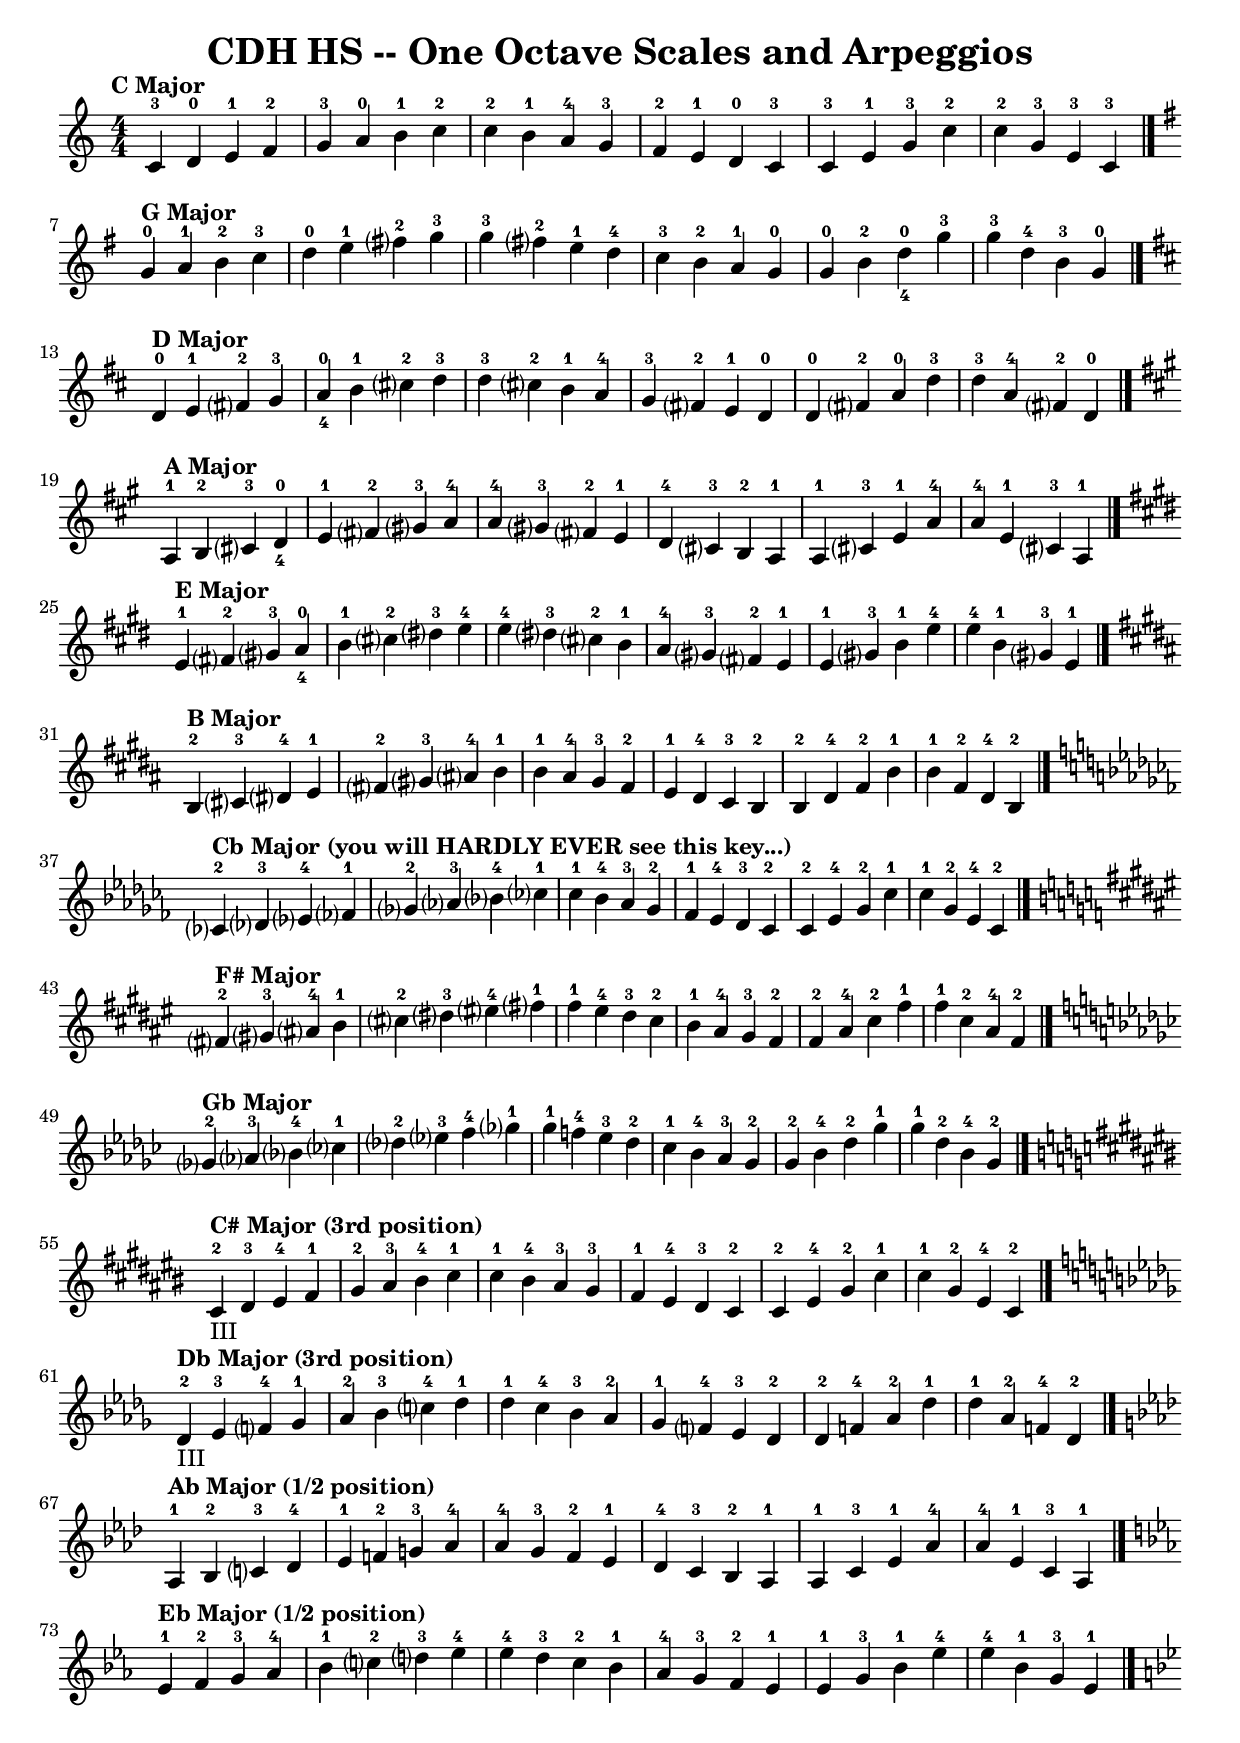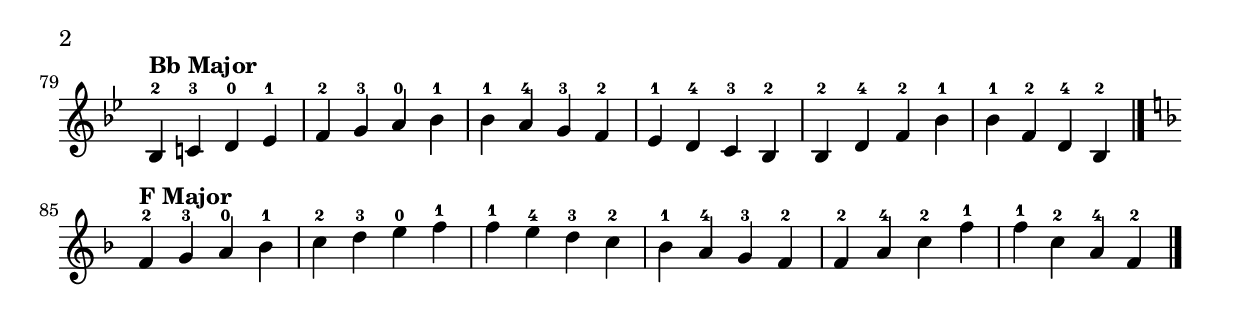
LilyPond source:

\version "2.18.2"
\header{
  title = "CDH HS -- One Octave Scales and Arpeggios"
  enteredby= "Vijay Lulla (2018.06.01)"
}

%% http://lilypond.org/doc/v2.18/Documentation/notation/graphic
downarrow=\markup{\combine \draw-line #'(0 . 2) \arrow-head #Y #DOWN ##t}
uparrow=\markup{ \combine \draw-line #'(0 . -2) \arrow-head #Y #UP ##t }
%% The way to use the above definitions is like this:
%%   \relative c' {
%%     cis!4^\uparrow d4 e4 fis!4^\uparrow
%%   }

%% However if you want to use something like cis!4\uparrow then use the
%% following event functions
%%
%% uparrow = #(define-event-function (parser location) () #{ ^ \markup{\combine \draw-line #'(0 . -2) \arrow-head #Y #UP ##f } #})
%% downarrow = #(define-event-function (parser location) () #{ ^ \markup{\combine \draw-line #'(0 . 2) \arrow-head #Y #DOWN ##f } #})
%%
%% and now you can use the following instead:
%%   \relative c' {
%%     cis!4\uparrow d4 e4 fis!4\uparrow
%%   }



%% https://lists.gnu.org/archive/html/lilypond-user/2015-12/msg00566.html
myDisplayBarNumber = {
  % Allow bar numbers to be displayed not only at beginning of lines:
  %   \once\override Score.BarNumber.break-visibility = ##(#f #t #t)
  \once\override Score.BarNumber.break-visibility = ##(#f #t #f)

  % Allow bar number 1 to be displayed
  \once\set Score.barNumberVisibility = #all-bar-numbers-visible
}

date = #(strftime "%Y-%m-%d" (localtime (current-time)))


\paper {
  indent = 0
}

\layout {
  \context {
    \Score
      %% \override BarNumber.break-visibility = ##(#f #t #t)
      \override MultiMeasureRest.expand-limit = #1
      %% \override SpacingSpanner.base-shortest-duration = #(ly:make-moment 1/20)
  }
}

voiceconsts = {
  \numericTimeSignature
  \compressFullBarRests
  \tempo "C Major"
}

%% showLastLength = R1*8 %% last few measures %% Comment to typeset whole score

\book {
  \score {
    \new Staff {
      \new Voice {
        \relative c' {
          %% \set Staff.explicitKeySignatureVisibility = #all-invisible
          \voiceconsts
          \time 4/4 \clef treble
          \key c \major
          c4-3 d4-0 e4-1 f4-2 | g4-3 a4-0 b4-1 c4-2 | c4-2 b4-1 a4-4 g4-3 |
          f4-2 e4-1 d4-0 c4-3 | %% \break
          c4-3 e4-1 g4-3 c4-2 | c4-2 g4-3  e4-3 c4-3 \bar "|." \break

          \key g \major
          \tempo "G Major"
          g'4-0 a4-1 b4-2 c4-3 | d4-0 e4-1 fis?4-2 g4-3 | g4-3 fis?4-2 e4-1 d4-4 |
          c4-3 b4-2 a4-1 g4-0 | %% \break
          g4-0 b4-2 d4-0_4 g4-3 | g4-3 d4-4 b4-3 g4-0 \bar "|." \break

          \key d \major
          \tempo "D Major"
          d4-0 e4-1 fis?4-2 g4-3 | a4-0_4 b4-1 cis?4-2 d4-3 |
          d4-3 cis?4-2 b4-1 a4-4 | g4-3 fis?4-2 e4-1 d4-0 | %% \break
          d4-0 fis?4-2 a4-0 d4-3 | d4-3 a4-4 fis?4-2 d4-0 \bar "|." \break

          \key a \major
          \tempo "A Major"
          a4-1 b4-2 cis?4-3 d4-0_4 | e4-1 fis?4-2 gis?4-3 a4-4 |
          a4-4 gis?4-3 fis?4-2 e4-1 | d4-4 cis?4-3 b4-2 a4-1 | %% \break
          a4-1 cis?4-3 e4-1 a4-4 | a4-4 e4-1 cis?4-3 a4-1 \bar "|." \break

          \key e \major
          \tempo "E Major"
          e'4-1 fis?4-2 gis?4-3 a4-0_4 | b4-1 cis?4-2 dis?4-3 e4-4 |
          e4-4 dis?4-3 cis?4-2 b4-1 | a4-4 gis?4-3 fis?4-2 e4-1 | %% \break
          e4-1 gis?4-3 b4-1 e4-4 | e4-4 b4-1 gis?4-3 e4-1 | \bar "|." \break

          \key b \major
          \tempo "B Major"
          b4-2 cis?4-3 dis?4-4 e4-1 | fis?4-2 gis?4-3 ais?4-4 b4-1 |
          b4-1 ais4-4 gis4-3 fis4-2 | e4-1 dis4-4 cis4-3 b4-2 | %% \break
          b4-2 dis4-4 fis4-2 b4-1 | b4-1 fis4-2 dis4-4 b4-2  \bar "|." \break

          \key ces \major
          \tempo "Cb Major (you will HARDLY EVER see this key...)"
          ces?4-2 des?4-3 ees?4-4 fes?4-1 | ges?4-2 aes?4-3 bes?4-4 ces?4-1 |
          ces4-1 bes4-4 aes4-3 ges4-2 | fes4-1 ees4-4 des4-3 ces4-2 | %% \break
          ces4-2 ees4-4 ges4-2 ces4-1 | ces4-1 ges4-2 ees4-4 ces4-2 \bar "|." \break

          \key fis \major
          \tempo "F# Major"
          fis?4-2 gis?4-3 ais?4-4 b4-1 | cis?4-2 dis?4-3 eis?4-4 fis?4-1 |
          fis4-1 eis4-4 dis4-3 cis4-2 | b4-1 ais-4 gis4-3 fis4-2 | %% \break
          fis4-2 ais4-4 cis4-2 fis4-1 | fis4-1 cis4-2 ais4-4 fis4-2 \bar "|." \break

          \key ges \major
          \tempo "Gb Major"
          ges?4-2 aes?4-3 bes?4-4 ces?4-1 | des?4-2 ees?4-3 f4-4 ges?4-1 |
          ges4-1 f!4-4 ees4-3 des4-2 | ces4-1 bes4-4 aes4-3 ges4-2 | %% \break
          ges4-2 bes4-4 des4-2 ges4-1 | ges4-1 des4-2 bes4-4 ges4-2 \bar "|." \break

          \key cis \major
          \tempo "C# Major (3rd position)"
          cis,4-2_"III" dis4-3 eis4-4 fis4-1 |
          gis4-2 ais4-3 bis4-4 cis4-1 | cis4-1 bis4-4 ais4-3 gis4-3 |
          fis4-1 eis4-4 dis4-3 cis4-2 | %% \break
          cis4-2 eis4-4 gis4-2 cis4-1 | cis4-1 gis4-2 eis4-4 cis4-2 \bar "|." \break

          \key des \major
          \tempo "Db Major (3rd position)"
          des4-2_"III" ees4-3 f?4-4 ges4-1 | aes4-2 bes4-3 c?4-4 des4-1 |
          des4-1 c4-4 bes4-3 aes4-2 | ges4-1 f?4-4 ees4-3 des4-2 | %% \break
          des4-2 f!4-4 aes4-2 des4-1 | des4-1 aes4-2 f!4-4 des4-2 \bar "|." \break

          \key aes \major
          \tempo "Ab Major (1/2 position)"
          aes4-1 bes4-2 c?4-3 des4-4 | ees4-1 f!4-2 g!4-3 aes4-4 |
          aes4-4 g4-3 f4-2 ees4-1 | des4-4 c4-3 bes4-2 aes4-1 | %% \break
          aes4-1 c4-3 ees4-1 aes4-4 | aes4-4 ees4-1 c4-3 aes4-1 \bar "|."\break

          \key ees \major
          \tempo "Eb Major (1/2 position)"
          ees'4-1 f4-2 g4-3 aes4-4 | bes4-1 c?4-2 d?4-3 ees4-4 |
          ees4-4 d4-3 c4-2 bes4-1 | aes4-4 g4-3 f4-2 ees4-1 | %% \break
          ees4-1 g4-3 bes4-1 ees4-4 | ees4-4 bes4-1 g4-3 ees4-1 \bar "|." \break

          \key bes \major
          \tempo "Bb Major"
          bes4-2 c!4-3 d4-0 ees4-1 | f4-2 g4-3 a4-0 bes4-1 |
          bes4-1 a4-4 g4-3 f4-2 | ees4-1 d4-4 c4-3 bes4-2 | %% \break
          bes4-2 d4-4 f4-2 bes4-1 | bes4-1 f4-2 d4-4 bes4-2 \bar "|." \break

          \key f \major
          \tempo "F Major"
          f'4-2 g4-3 a4-0 bes4-1 | c4-2 d4-3 e4-0 f4-1 |
          f4-1 e4-4 d4-3 c4-2 | bes4-1 a4-4 g4-3 f4-2 | %% \break
          f4-2 a4-4 c4-2 f4-1 | f4-1 c4-2 a4-4 f4-2 \bar "|."
        }
      }
    }
  }
}

